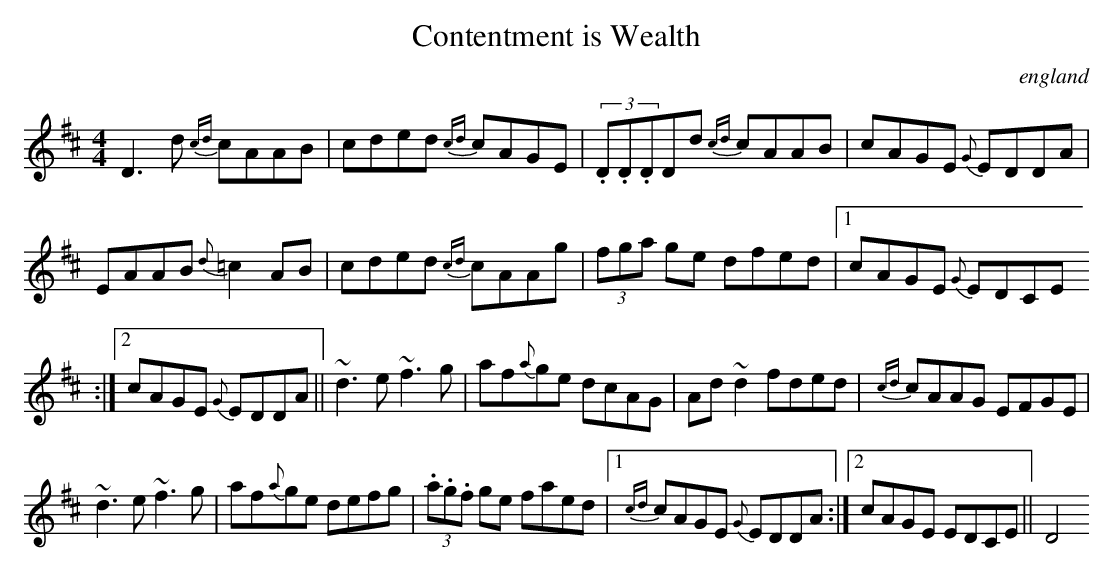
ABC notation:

X:1
T:Contentment is Wealth
O:england
M:4/4
K:D
D3d {cd}cAAB | cded {cd}cAGE | (3.D.D.DDd {cd}cAAB | cAGE {G}EDDA |
EAAB {d}=c2AB | cded {cd}cAAg | (3fga ge dfed |1 cAGE {G}EDCE
:|2 cAGE {G}EDDA || ~d3e ~f3g | af{a}ge dcAG | Ad~d2 fded | {cd}cAAG EFGE |
~d3e ~f3g | af{a}ge defg | (3.a.g.f ge faed |1 {cd}cAGE {G}EDDA :|2 cAGE EDCE || D4
